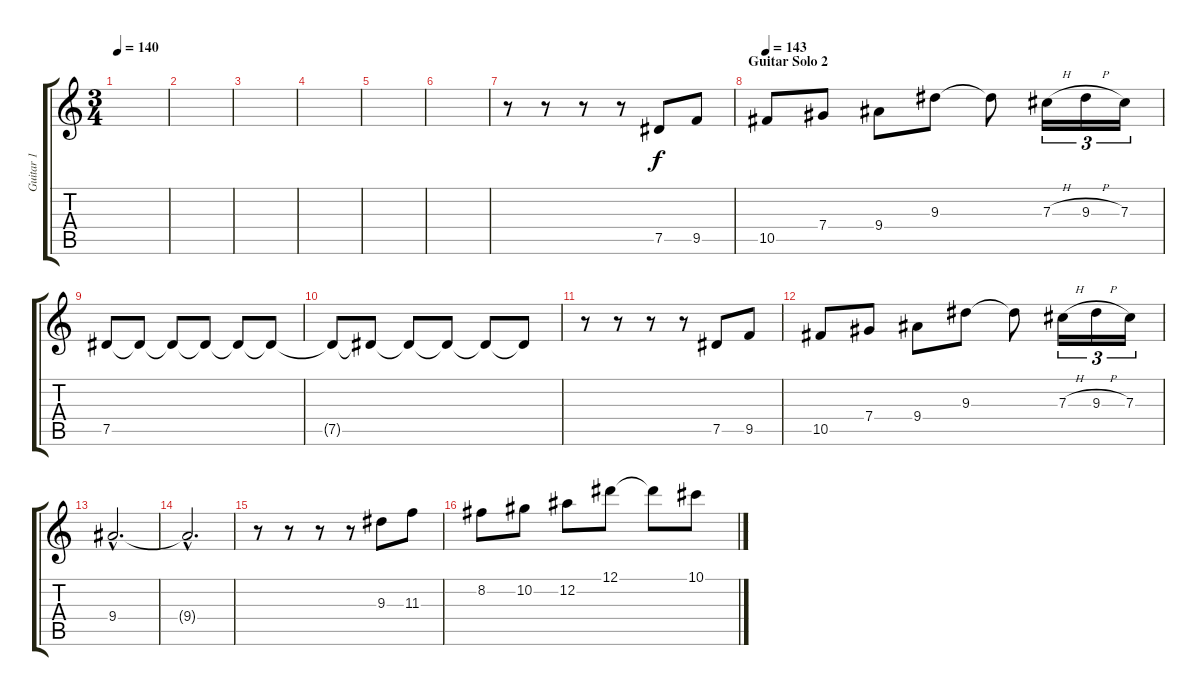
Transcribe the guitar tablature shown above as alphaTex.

\track ("Guitar 1" "Guitar 1") {instrument distortionguitar}
\staff {score tabs}
\tuning (Eb4 Bb3 Gb3 Db3 Ab2 Eb2) {hide}
\ts (3 4)
\tempo 140
\clef g2
\ks c
|
|
|
|
|
|
r.8 r.8 r.8 r.8 7.5.8 9.5.8 |
\section ("" "Guitar Solo 2")
\tempo 143
10.5.8 7.4.8 9.4.8 9.3.8 9.3{t}.8 7.3{h}.16{tu (3 2)} 9.3{h}.16{tu (3 2)} 7.3.16{tu (3 2)} |
7.5.8 7.5{t}.8 7.5{t}.8 7.5{t}.8 7.5{t}.8 7.5{t}.8 |
7.5{t}.8 7.5{t}.8 7.5{t}.8 7.5{t}.8 7.5{t}.8 7.5{t}.8 |
r.8 r.8 r.8 r.8 7.5.8 9.5.8 |
10.5.8 7.4.8 9.4.8 9.3.8 9.3{t}.8 7.3{h}.16{tu (3 2)} 9.3{h}.16{tu (3 2)} 7.3.16{tu (3 2)} |
9.4{hac}.2{d} |
9.4{hac t}.2{d} |
r.8 r.8 r.8 r.8 9.3.8 11.3.8 |
8.2.8 10.2.8 12.2.8 12.1.8 12.1{t}.8 10.1.8
